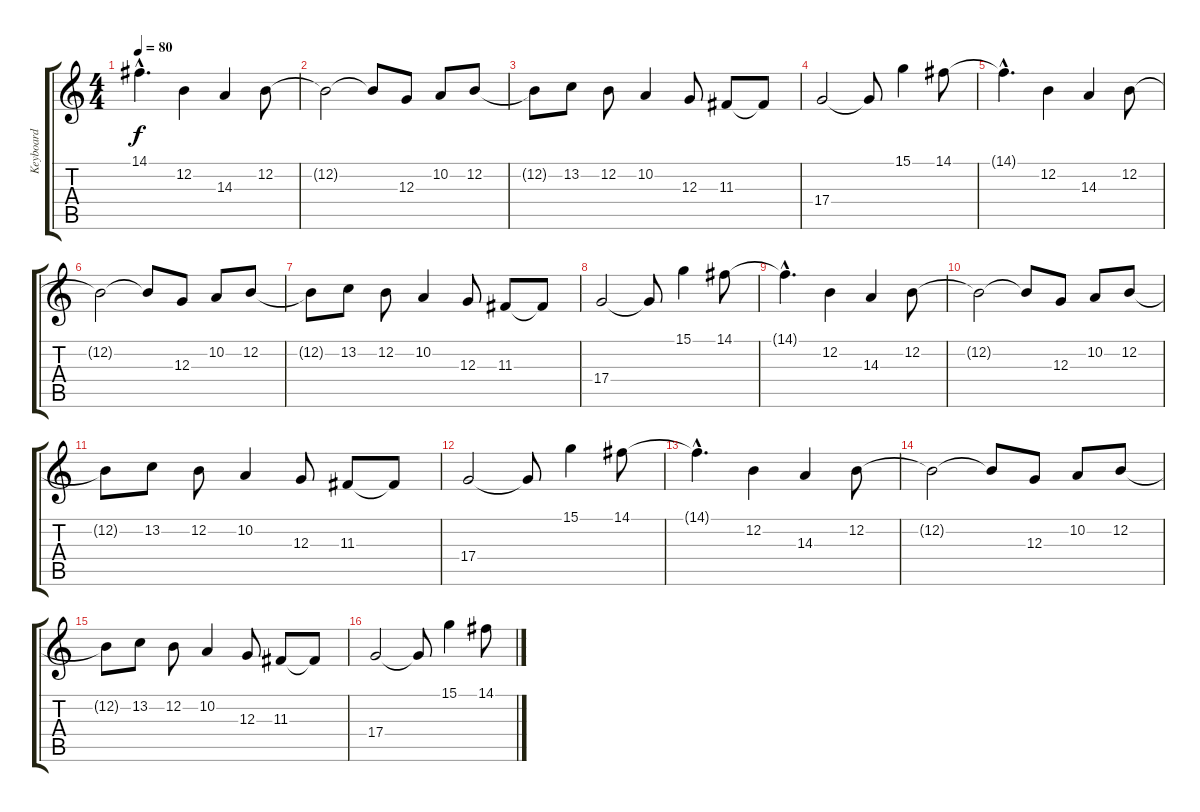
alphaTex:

\track ("Keyboard" "Keyboard") {instrument stringensemble1}
\staff {score tabs}
\tuning (E4 B3 G3 D3 A2 E2) {hide}
\ts (4 4)
\tempo 80
\clef g2
\ks c
14.1{hac t}.4{d dy f} 12.2.4 14.3.4 12.2.8 |
12.2{t}.2 12.2{t}.8 12.3.8 10.2.8 12.2.8 |
12.2{t}.8 13.2.8 12.2.8 10.2.4 12.3.8 11.3.8 11.3{t}.8 |
17.4.2 17.4{t}.8 15.1.4 14.1.8 |
14.1{hac t}.4{d} 12.2.4 14.3.4 12.2.8 |
12.2{t}.2 12.2{t}.8 12.3.8 10.2.8 12.2.8 |
12.2{t}.8 13.2.8 12.2.8 10.2.4 12.3.8 11.3.8 11.3{t}.8 |
17.4.2 17.4{t}.8 15.1.4 14.1.8 |
14.1{hac t}.4{d} 12.2.4 14.3.4 12.2.8 |
12.2{t}.2 12.2{t}.8 12.3.8 10.2.8 12.2.8 |
12.2{t}.8 13.2.8 12.2.8 10.2.4 12.3.8 11.3.8 11.3{t}.8 |
17.4.2 17.4{t}.8 15.1.4 14.1.8 |
14.1{hac t}.4{d} 12.2.4 14.3.4 12.2.8 |
12.2{t}.2 12.2{t}.8 12.3.8 10.2.8 12.2.8 |
12.2{t}.8 13.2.8 12.2.8 10.2.4 12.3.8 11.3.8 11.3{t}.8 |
17.4.2 17.4{t}.8 15.1.4 14.1.8
